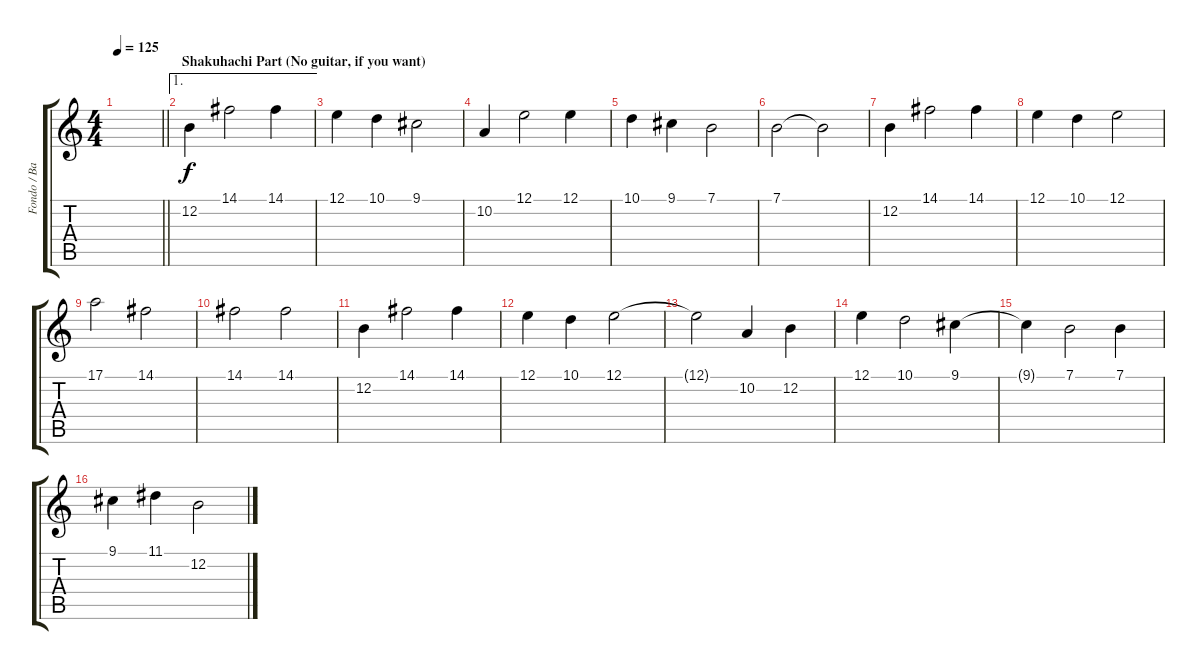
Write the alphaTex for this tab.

\track ("Fondo / Background" "Fondo / Ba") {instrument shakuhachi}
\staff {score tabs}
\tuning (E4 B3 G3 D3 A2 E2) {hide}
\ts (4 4)
\tempo 125
\clef g2
\barLineRight lightlight
\ks c
|
\ae 1
\section ("" "Shakuhachi Part (No guitar, if you want)")
12.2.4 14.1.2 14.1.4 |
12.1.4 10.1.4 9.1.2 |
10.2.4 12.1.2 12.1.4 |
10.1.4 9.1.4 7.1.2 |
7.1.2 7.1{t}.2 |
12.2.4 14.1.2 14.1.4 |
12.1.4 10.1.4 12.1.2 |
17.1.2 14.1.2 |
14.1.2 14.1.2 |
12.2.4 14.1.2 14.1.4 |
12.1.4 10.1.4 12.1.2 |
12.1{t}.2 10.2.4 12.2.4 |
12.1.4 10.1.2 9.1.4 |
9.1{t}.4 7.1.2 7.1.4 |
9.1.4 11.1.4 12.2.2
